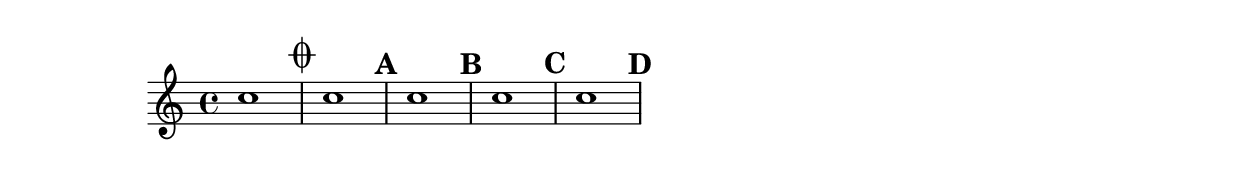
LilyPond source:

\version "2.10.12"

\header { texidoc = "
Marks can be printed as numbers.  
By setting {markFormatter} we may choose a different style of mark printing. Also, marks can be specified manually, with a markup argument.
" }

\paper { ragged-right = ##t } 

\relative c''{
  \set Score.markFormatter = #format-mark-numbers 
  c1 | \mark \markup { \musicglyph #"scripts.coda" }
  c1 | \mark \default
  c1 | \mark \default
  \set Score.markFormatter
  = #(lambda (mark  context)
      (make-box-markup (format-mark-numbers mark context)))
  c1 | \mark \default
  \set Score.markFormatter
  = #(lambda (mark  context)
      (make-circle-markup (format-mark-numbers mark context)))
  c1 | \mark \default
}
